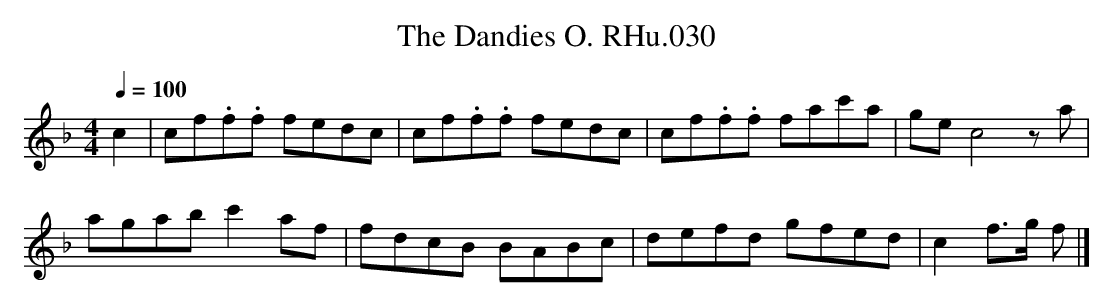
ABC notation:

X:1
T:Dandies O. RHu.030, The
M:4/4
L:1/8
Q:1/4=100
K:F
c2|cf.f.f fedc|cf.f.f fedc|cf.f.f fac'a|ge c4 za|
agab c'2 af|fdcB BABc|defd gfed|c2f>g f|]
